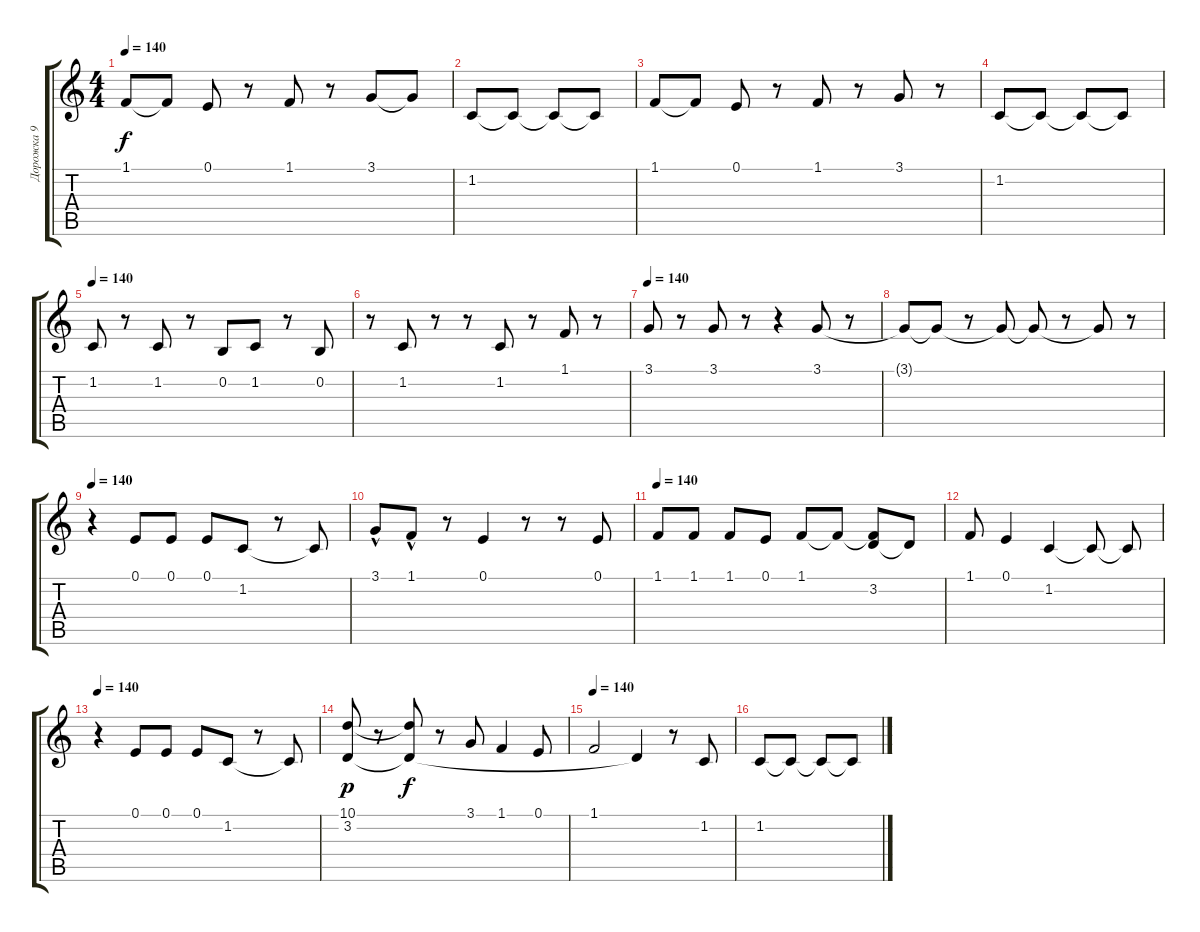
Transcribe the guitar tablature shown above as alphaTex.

\track ("Дорожка 9" "Дорожка 9") {instrument tenorsax}
\staff {score tabs}
\tuning (E4 B3 G4 D4 A3 E3) {hide}
\ts (4 4)
\tempo 140
\clef g2
\ks c
1.1.8{dy f} 1.1{t}.8 0.1.8 r.8 1.1.8 r.8 3.1.8 3.1{t}.8 |
1.2.8 1.2{t}.8 1.2{t}.8 1.2{t}.8 |
1.1.8 1.1{t}.8 0.1.8 r.8 1.1.8 r.8 3.1.8 r.8 |
1.2.8 1.2{t}.8 1.2{t}.8 1.2{t}.8 |
\tempo 140
1.2.8 r.8 1.2.8 r.8 0.2.8 1.2.8 r.8 0.2.8 |
r.8 1.2.8 r.8 r.8 1.2.8 r.8 1.1.8 r.8 |
\tempo 140
3.1.8 r.8 3.1.8 r.8 r.4 3.1.8 r.8 |
3.1{t}.8 3.1{t}.8 r.8 3.1{t}.8 3.1{t}.8 r.8 3.1{t}.8 r.8 |
\tempo 140
r.4 0.1.8 0.1.8 0.1.8 1.2.8 r.8 1.2{t}.8 |
3.1{hac}.8 1.1{hac}.8 r.8 0.1.4 r.8 r.8 0.1.8 |
\tempo 140
1.1.8 1.1.8 1.1.8 0.1.8 1.1.8 1.1{t}.8 (1.1{t} 3.2).8 3.2{t}.8 |
1.1.8 0.1.4 1.2.4 1.2{t}.8 1.2{t}.8 |
\tempo 140
r.4 0.1.8 0.1.8 0.1.8 1.2.8 r.8 1.2{t}.8 |
(10.1 3.2).8{dy p} r.8 (10.1{t} 3.2{t}).8{dy f} r.8 3.1.8 1.1.4 0.1.8 |
\tempo 140
1.1.2 3.2{t}.4 r.8 1.2.8 |
1.2.8 1.2{t}.8 1.2{t}.8 1.2{t}.8
